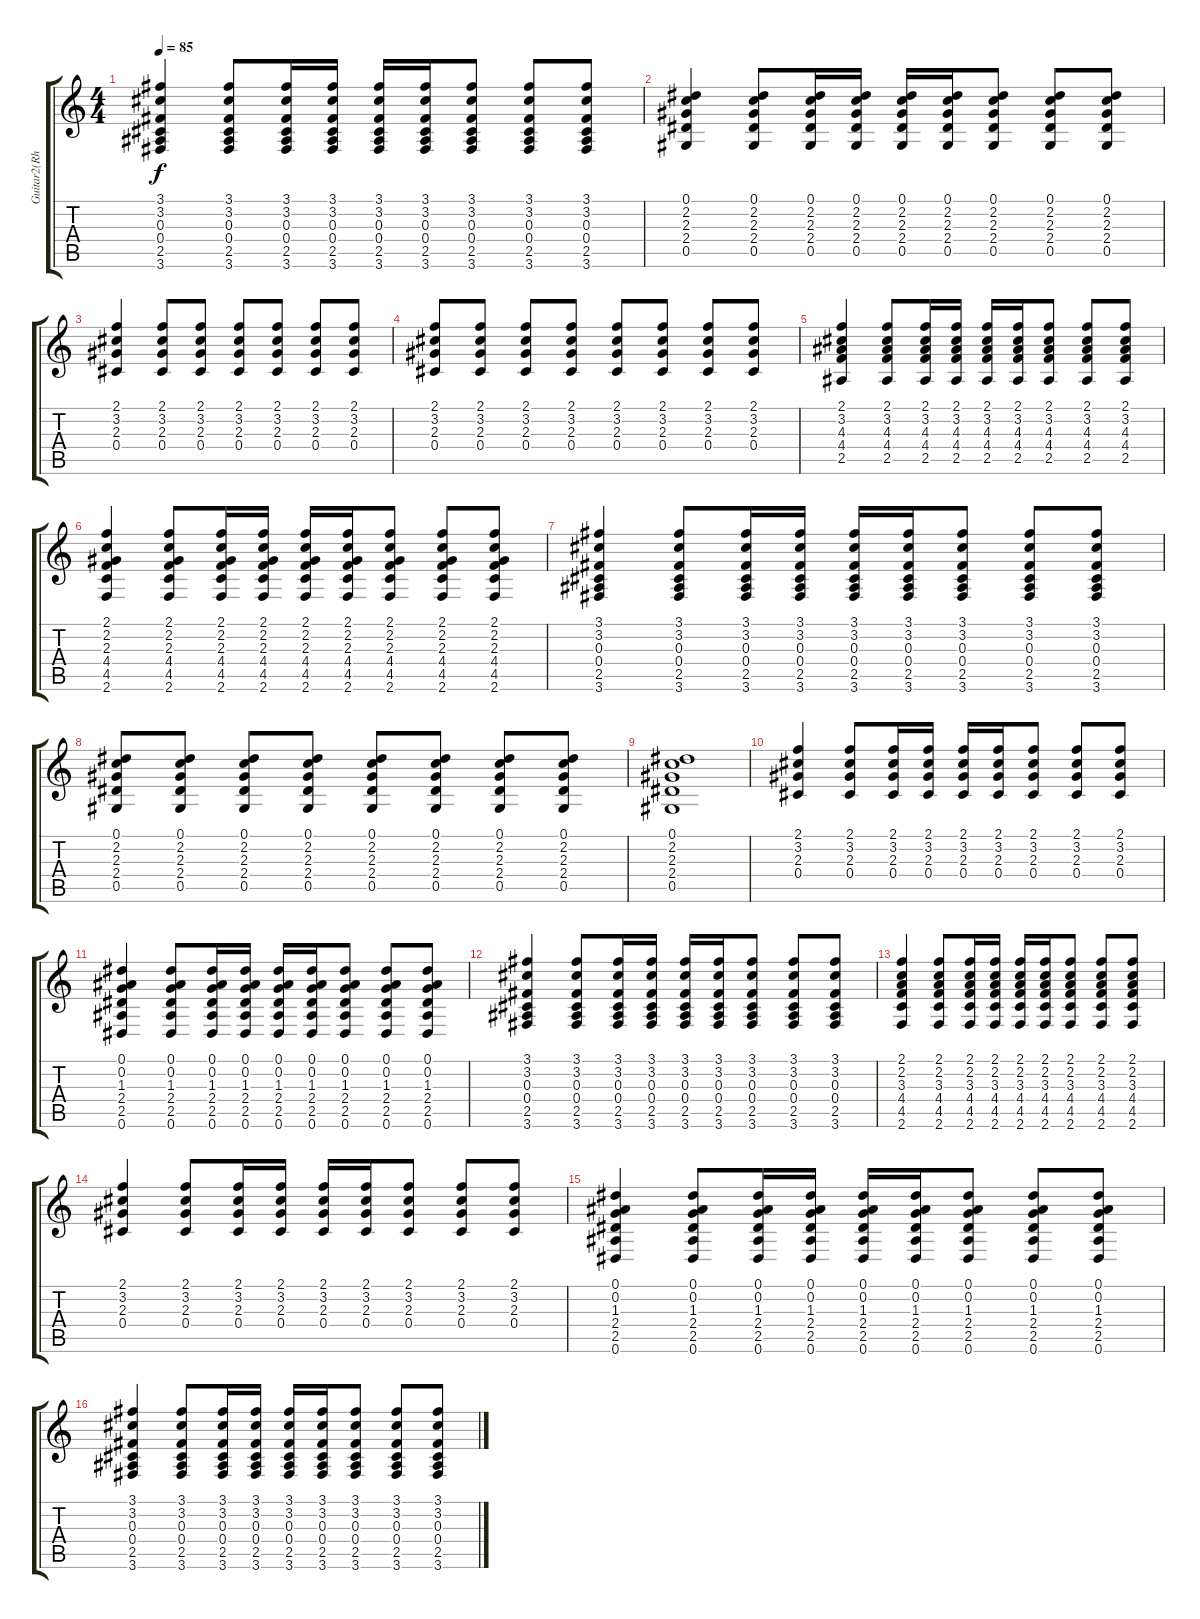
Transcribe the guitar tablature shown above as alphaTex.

\track ("Guitar2(Rhythm)" "Guitar2(Rh") {instrument acousticguitarsteel}
\staff {score tabs}
\tuning (Eb4 Bb3 Gb3 Db3 Ab2 Eb2) {hide}
\ts (4 4)
\tempo 85
\clef g2
\ks c
(3.1 3.2 0.3 0.4 2.5 3.6).4{dy f} (3.1 3.2 0.3 0.4 2.5 3.6).8 (3.1 3.2 0.3 0.4 2.5 3.6).16 (3.1 3.2 0.3 0.4 2.5 3.6).16 (3.1 3.2 0.3 0.4 2.5 3.6).16 (3.1 3.2 0.3 0.4 2.5 3.6).16 (3.1 3.2 0.3 0.4 2.5 3.6).8 (3.1 3.2 0.3 0.4 2.5 3.6).8 (3.1 3.2 0.3 0.4 2.5 3.6).8 |
(0.1 2.2 2.3 2.4 0.5).4 (0.1 2.2 2.3 2.4 0.5).8 (0.1 2.2 2.3 2.4 0.5).16 (0.1 2.2 2.3 2.4 0.5).16 (0.1 2.2 2.3 2.4 0.5).16 (0.1 2.2 2.3 2.4 0.5).16 (0.1 2.2 2.3 2.4 0.5).8 (0.1 2.2 2.3 2.4 0.5).8 (0.1 2.2 2.3 2.4 0.5).8 |
(2.1 3.2 2.3 0.4).4 (2.1 3.2 2.3 0.4).8 (2.1 3.2 2.3 0.4).8 (2.1 3.2 2.3 0.4).8 (2.1 3.2 2.3 0.4).8 (2.1 3.2 2.3 0.4).8 (2.1 3.2 2.3 0.4).8 |
(2.1 3.2 2.3 0.4).8 (2.1 3.2 2.3 0.4).8 (2.1 3.2 2.3 0.4).8 (2.1 3.2 2.3 0.4).8 (2.1 3.2 2.3 0.4).8 (2.1 3.2 2.3 0.4).8 (2.1 3.2 2.3 0.4).8 (2.1 3.2 2.3 0.4).8 |
(2.1 3.2 4.3 4.4 2.5).4 (2.1 3.2 4.3 4.4 2.5).8 (2.1 3.2 4.3 4.4 2.5).16 (2.1 3.2 4.3 4.4 2.5).16 (2.1 3.2 4.3 4.4 2.5).16 (2.1 3.2 4.3 4.4 2.5).16 (2.1 3.2 4.3 4.4 2.5).8 (2.1 3.2 4.3 4.4 2.5).8 (2.1 3.2 4.3 4.4 2.5).8 |
(2.1 2.2 2.3 4.4 4.5 2.6).4 (2.1 2.2 2.3 4.4 4.5 2.6).8 (2.1 2.2 2.3 4.4 4.5 2.6).16 (2.1 2.2 2.3 4.4 4.5 2.6).16 (2.1 2.2 2.3 4.4 4.5 2.6).16 (2.1 2.2 2.3 4.4 4.5 2.6).16 (2.1 2.2 2.3 4.4 4.5 2.6).8 (2.1 2.2 2.3 4.4 4.5 2.6).8 (2.1 2.2 2.3 4.4 4.5 2.6).8 |
(3.1 3.2 0.3 0.4 2.5 3.6).4 (3.1 3.2 0.3 0.4 2.5 3.6).8 (3.1 3.2 0.3 0.4 2.5 3.6).16 (3.1 3.2 0.3 0.4 2.5 3.6).16 (3.1 3.2 0.3 0.4 2.5 3.6).16 (3.1 3.2 0.3 0.4 2.5 3.6).16 (3.1 3.2 0.3 0.4 2.5 3.6).8 (3.1 3.2 0.3 0.4 2.5 3.6).8 (3.1 3.2 0.3 0.4 2.5 3.6).8 |
(0.1 2.2 2.3 2.4 0.5).8 (0.1 2.2 2.3 2.4 0.5).8 (0.1 2.2 2.3 2.4 0.5).8 (0.1 2.2 2.3 2.4 0.5).8 (0.1 2.2 2.3 2.4 0.5).8 (0.1 2.2 2.3 2.4 0.5).8 (0.1 2.2 2.3 2.4 0.5).8 (0.1 2.2 2.3 2.4 0.5).8 |
(0.1 2.2 2.3 2.4 0.5).1 |
(2.1 3.2 2.3 0.4).4 (2.1 3.2 2.3 0.4).8 (2.1 3.2 2.3 0.4).16 (2.1 3.2 2.3 0.4).16 (2.1 3.2 2.3 0.4).16 (2.1 3.2 2.3 0.4).16 (2.1 3.2 2.3 0.4).8 (2.1 3.2 2.3 0.4).8 (2.1 3.2 2.3 0.4).8 |
(0.1 0.2 1.3 2.4 2.5 0.6).4 (0.1 0.2 1.3 2.4 2.5 0.6).8 (0.1 0.2 1.3 2.4 2.5 0.6).16 (0.1 0.2 1.3 2.4 2.5 0.6).16 (0.1 0.2 1.3 2.4 2.5 0.6).16 (0.1 0.2 1.3 2.4 2.5 0.6).16 (0.1 0.2 1.3 2.4 2.5 0.6).8 (0.1 0.2 1.3 2.4 2.5 0.6).8 (0.1 0.2 1.3 2.4 2.5 0.6).8 |
(3.1 3.2 0.3 0.4 2.5 3.6).4 (3.1 3.2 0.3 0.4 2.5 3.6).8 (3.1 3.2 0.3 0.4 2.5 3.6).16 (3.1 3.2 0.3 0.4 2.5 3.6).16 (3.1 3.2 0.3 0.4 2.5 3.6).16 (3.1 3.2 0.3 0.4 2.5 3.6).16 (3.1 3.2 0.3 0.4 2.5 3.6).8 (3.1 3.2 0.3 0.4 2.5 3.6).8 (3.1 3.2 0.3 0.4 2.5 3.6).8 |
(2.1 2.2 3.3 4.4 4.5 2.6).4 (2.1 2.2 3.3 4.4 4.5 2.6).8 (2.1 2.2 3.3 4.4 4.5 2.6).16 (2.1 2.2 3.3 4.4 4.5 2.6).16 (2.1 2.2 3.3 4.4 4.5 2.6).16 (2.1 2.2 3.3 4.4 4.5 2.6).16 (2.1 2.2 3.3 4.4 4.5 2.6).8 (2.1 2.2 3.3 4.4 4.5 2.6).8 (2.1 2.2 3.3 4.4 4.5 2.6).8 |
(2.1 3.2 2.3 0.4).4 (2.1 3.2 2.3 0.4).8 (2.1 3.2 2.3 0.4).16 (2.1 3.2 2.3 0.4).16 (2.1 3.2 2.3 0.4).16 (2.1 3.2 2.3 0.4).16 (2.1 3.2 2.3 0.4).8 (2.1 3.2 2.3 0.4).8 (2.1 3.2 2.3 0.4).8 |
(0.1 0.2 1.3 2.4 2.5 0.6).4 (0.1 0.2 1.3 2.4 2.5 0.6).8 (0.1 0.2 1.3 2.4 2.5 0.6).16 (0.1 0.2 1.3 2.4 2.5 0.6).16 (0.1 0.2 1.3 2.4 2.5 0.6).16 (0.1 0.2 1.3 2.4 2.5 0.6).16 (0.1 0.2 1.3 2.4 2.5 0.6).8 (0.1 0.2 1.3 2.4 2.5 0.6).8 (0.1 0.2 1.3 2.4 2.5 0.6).8 |
(3.1 3.2 0.3 0.4 2.5 3.6).4 (3.1 3.2 0.3 0.4 2.5 3.6).8 (3.1 3.2 0.3 0.4 2.5 3.6).16 (3.1 3.2 0.3 0.4 2.5 3.6).16 (3.1 3.2 0.3 0.4 2.5 3.6).16 (3.1 3.2 0.3 0.4 2.5 3.6).16 (3.1 3.2 0.3 0.4 2.5 3.6).8 (3.1 3.2 0.3 0.4 2.5 3.6).8 (3.1 3.2 0.3 0.4 2.5 3.6).8
